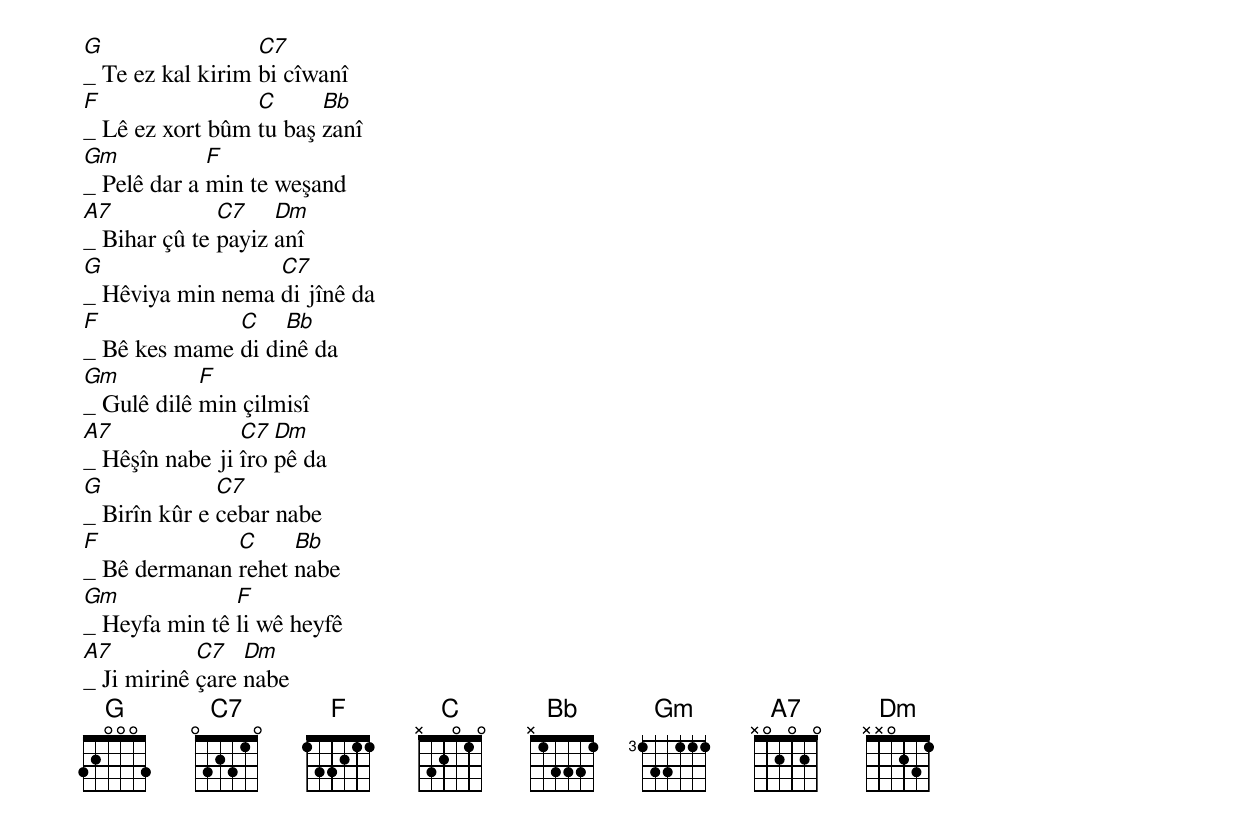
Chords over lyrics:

G                 C7
_ Te ez kal kirim bi cîwanî
F                C      Bb
_ Lê ez xort bûm tu baş zanî
Gm           F
_ Pelê dar a min te weşand
A7            C7    Dm
_ Bihar çû te payiz anî
G                 C7
_ Hêviya min nema di jînê da
F             C    Bb
_ Bê kes mame di dinê da
Gm          F
_ Gulê dilê min çilmisî
A7              C7  Dm
_ Hêşîn nabe ji îro pê da
G             C7
_ Birîn kûr e cebar nabe
F             C     Bb
_ Bê dermanan rehet nabe
Gm             F
_ Heyfa min tê li wê heyfê
A7          C7   Dm
_ Ji mirinê çare nabe
